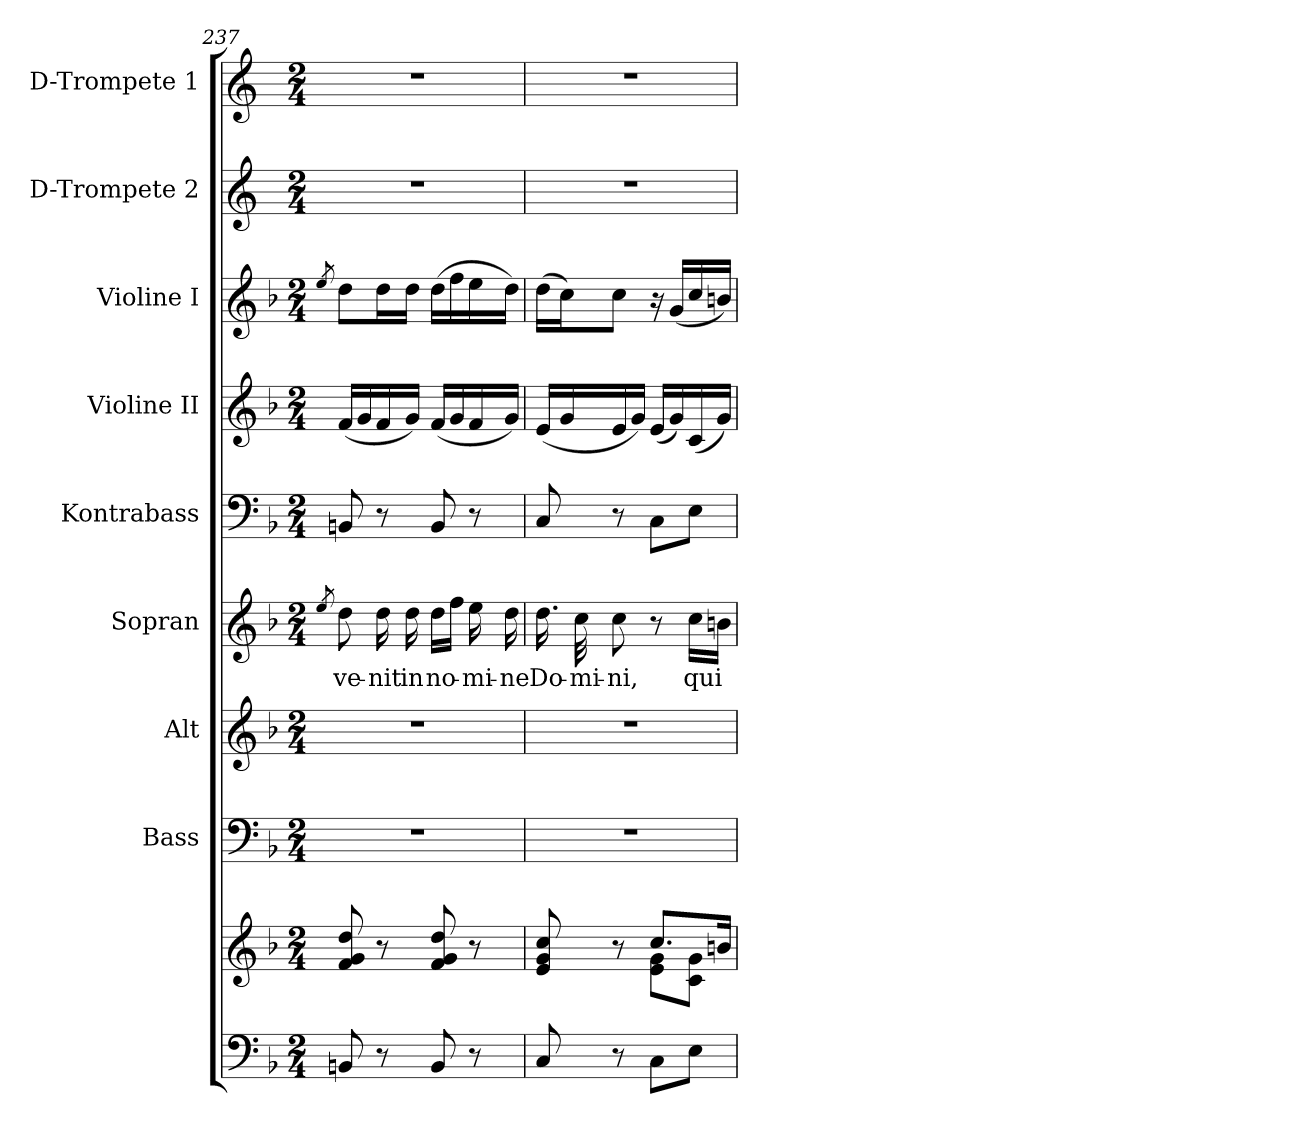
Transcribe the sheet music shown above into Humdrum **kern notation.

**kern	**kern	**kern	**kern	**kern	**text	**kern	**kern	**kern	**kern	**kern
*part9	*part9	*part8	*part7	*part6	*part6	*part5	*part4	*part3	*part2	*part1
*staff10	*staff9	*staff8	*staff7	*staff6	*staff6	*staff5	*staff4	*staff3	*staff2	*staff1
*	*	*I"Bass	*I"Alt	*I"Sopran	*	*I"Kontrabass	*I"Violine II	*I"Violine I	*I"D-Trompete 2	*I"D-Trompete 1
*	*	*I'B.	*I'A.	*I'S.	*	*I'Kb.	*I'Vl. II	*I'Vl. I	*I'D Trp. 2	*I'D Trp. 1
*clefF4	*clefG2	*clefF4	*clefG2	*clefG2	*	*clefF4	*clefG2	*clefG2	*clefG2	*clefG2
*	*	*	*	*	*	*ITrd7c12	*	*	*ITrd4c7	*ITrd4c7
*k[b-]	*k[b-]	*k[b-]	*k[b-]	*k[b-]	*	*k[b-]	*k[b-]	*k[b-]	*k[b-]	*k[b-]
*F:	*F:	*F:	*F:	*F:	*	*F:	*F:	*F:	*F:	*F:
*M2/4	*M2/4	*M2/4	*M2/4	*M2/4	*	*M2/4	*M2/4	*M2/4	*M2/4	*M2/4
=237	=237	=237	=237	=237	=237	=237	=237	=237	=237	=237
.	.	.	.	8qee/	.	.	.	8qee/	.	.
!	!	!	!	!	!LO:LY:b	!	!	!	!	!
8BBn/	8f/ 8g/ 8dd/	2r	2r	8dd\	ve-	8BBBn/	(<16f/LL	8dd\L	2r	2r
.	.	.	.	.	.	.	16g/	.	.	.
!	!	!	!	!	!LO:LY:b	!	!	!	!	!
8r	8r	.	.	16dd\	-nit	8r	16f/	16dd\L	.	.
!	!	!	!	!	!LO:LY:b	!	!	!	!	!
.	.	.	.	16dd\	in	.	16g/JJ)	16dd\JJ	.	.
!	!	!	!	!	!LO:LY:b	!	!	!	!	!
8BB/	8f/ 8g/ 8dd/	.	.	16dd\LL	no-	8BBB/	(<16f/LL	(>16dd\LL	.	.
.	.	.	.	16ff\JJ	.	.	16g/	16ff\	.	.
!	!	!	!	!	!LO:LY:b	!	!	!	!	!
8r	8r	.	.	16ee\	-mi-	8r	16f/	16ee\	.	.
!	!	!	!	!	!LO:LY:b	!	!	!	!	!
.	.	.	.	16dd\	-ne	.	16g/JJ)	16dd\JJ)	.	.
!!LO:PB:g=z
=238	=238	=238	=238	=238	=238	=238	=238	=238	=238	=238
*	*^	*	*	*	*	*	*	*	*	*
!	!	!	!	!	!	!LO:LY:b	!	!	!	!	!
8C/	8e/ 8g/ 8cc/	4ryy	2r	2r	16.dd\	Do-	8CC/	(<16e/LL	(>16dd\LL	2r	2r
.	.	.	.	.	.	.	.	16g/	16cc\J)	.	.
!	!	!	!	!	!	!LO:LY:b	!	!	!	!	!
.	.	.	.	.	32cc\	-mi-	.	.	.	.	.
!	!	!	!	!	!	!LO:LY:b	!	!	!	!	!
8r	8r	.	.	.	8cc\	-ni,	8r	16e/	8cc\J	.	.
.	.	.	.	.	.	.	.	16g/JJ)	.	.	.
8C\L	8.cc/L	8e\ 8g\L	.	.	8r	.	8CC\L	(<16e/LL	16r	.	.
.	.	.	.	.	.	.	.	16g/)	(<16g/LL	.	.
!	!	!	!	!	!	!LO:LY:b	!	!	!	!	!
8E\J	.	8c\ 8g\J	.	.	16cc\LL	qui	8EE\J	(<16c/	16cc/	.	.
.	16bn/Jk	.	.	.	16bn\JJ	.	.	16g/JJ)	16bn/JJ)	.	.
*	*v	*v	*	*	*	*	*	*	*	*	*
=	=	=	=	=	=	=	=	=	=	=
*-	*-	*-	*-	*-	*-	*-	*-	*-	*-	*-
